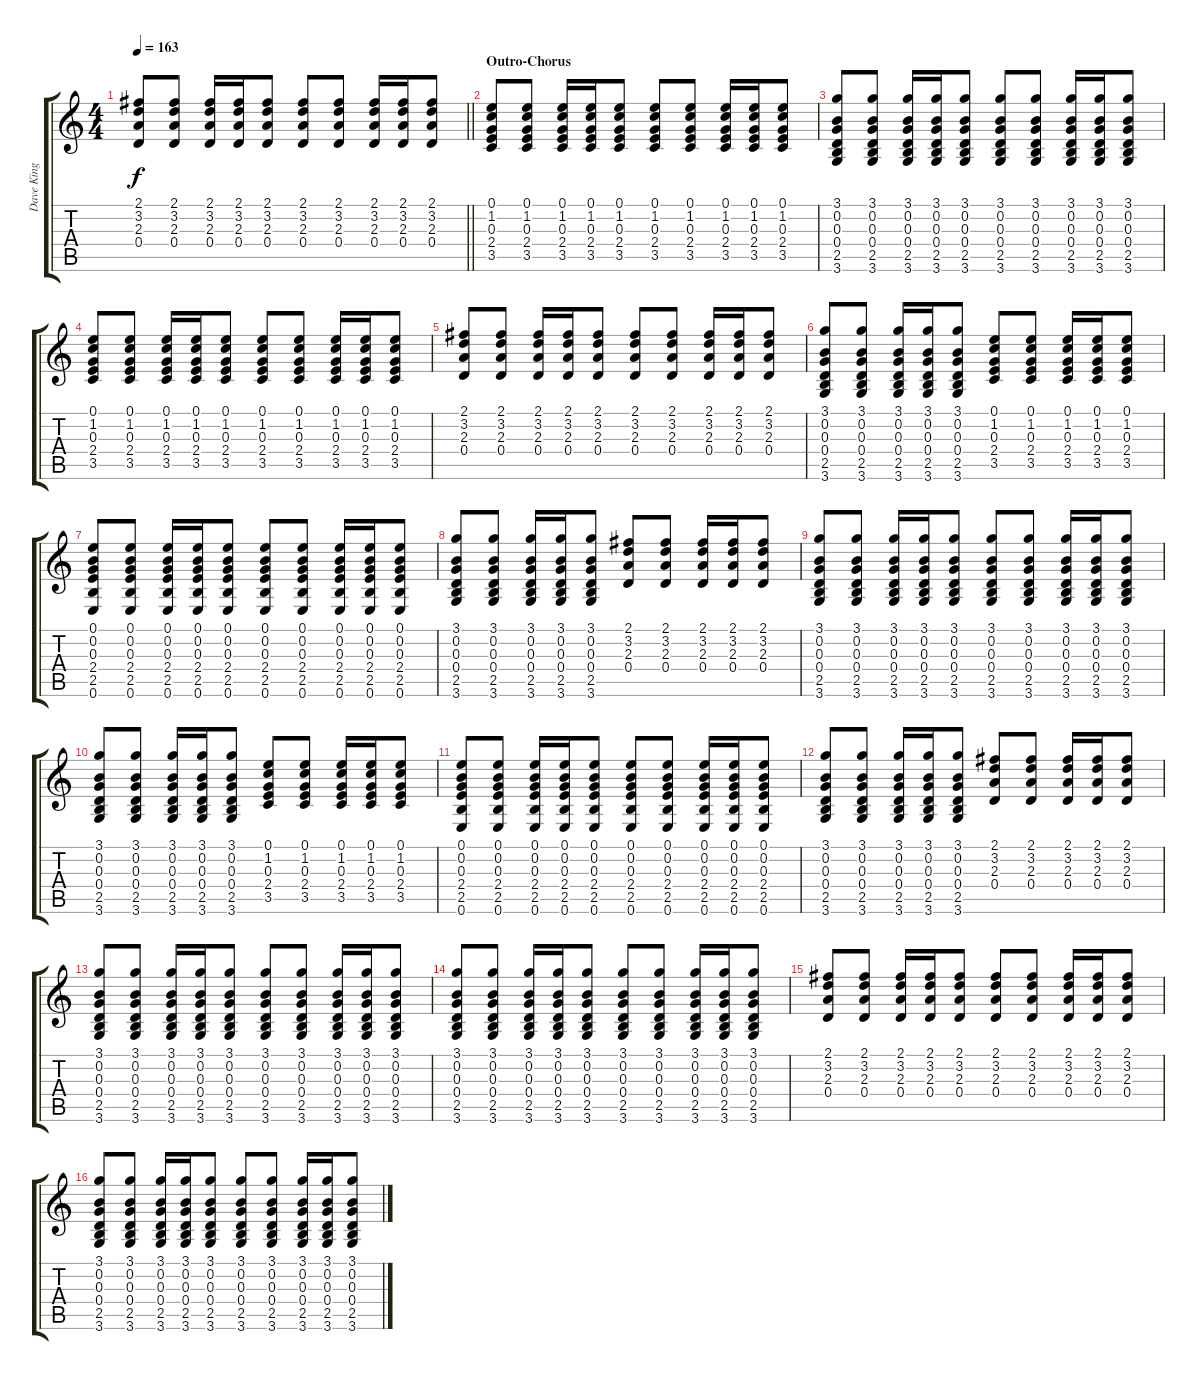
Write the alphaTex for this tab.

\track ("Dave King" "Dave King") {instrument acousticguitarsteel}
\staff {score tabs}
\tuning (E4 B3 G3 D3 A2 E2) {hide}
\ts (4 4)
\tempo 163
\clef g2
\barLineRight lightlight
\ks c
(2.1 3.2 2.3 0.4).8{dy f} (2.1 3.2 2.3 0.4).8 (2.1 3.2 2.3 0.4).16 (2.1 3.2 2.3 0.4).16 (2.1 3.2 2.3 0.4).8 (2.1 3.2 2.3 0.4).8 (2.1 3.2 2.3 0.4).8 (2.1 3.2 2.3 0.4).16 (2.1 3.2 2.3 0.4).16 (2.1 3.2 2.3 0.4).8 |
\section ("" "Outro-Chorus")
(0.1 1.2 0.3 2.4 3.5).8 (0.1 1.2 0.3 2.4 3.5).8 (0.1 1.2 0.3 2.4 3.5).16 (0.1 1.2 0.3 2.4 3.5).16 (0.1 1.2 0.3 2.4 3.5).8 (0.1 1.2 0.3 2.4 3.5).8 (0.1 1.2 0.3 2.4 3.5).8 (0.1 1.2 0.3 2.4 3.5).16 (0.1 1.2 0.3 2.4 3.5).16 (0.1 1.2 0.3 2.4 3.5).8 |
(3.1 0.2 0.3 0.4 2.5 3.6).8 (3.1 0.2 0.3 0.4 2.5 3.6).8 (3.1 0.2 0.3 0.4 2.5 3.6).16 (3.1 0.2 0.3 0.4 2.5 3.6).16 (3.1 0.2 0.3 0.4 2.5 3.6).8 (3.1 0.2 0.3 0.4 2.5 3.6).8 (3.1 0.2 0.3 0.4 2.5 3.6).8 (3.1 0.2 0.3 0.4 2.5 3.6).16 (3.1 0.2 0.3 0.4 2.5 3.6).16 (3.1 0.2 0.3 0.4 2.5 3.6).8 |
(0.1 1.2 0.3 2.4 3.5).8 (0.1 1.2 0.3 2.4 3.5).8 (0.1 1.2 0.3 2.4 3.5).16 (0.1 1.2 0.3 2.4 3.5).16 (0.1 1.2 0.3 2.4 3.5).8 (0.1 1.2 0.3 2.4 3.5).8 (0.1 1.2 0.3 2.4 3.5).8 (0.1 1.2 0.3 2.4 3.5).16 (0.1 1.2 0.3 2.4 3.5).16 (0.1 1.2 0.3 2.4 3.5).8 |
(2.1 3.2 2.3 0.4).8 (2.1 3.2 2.3 0.4).8 (2.1 3.2 2.3 0.4).16 (2.1 3.2 2.3 0.4).16 (2.1 3.2 2.3 0.4).8 (2.1 3.2 2.3 0.4).8 (2.1 3.2 2.3 0.4).8 (2.1 3.2 2.3 0.4).16 (2.1 3.2 2.3 0.4).16 (2.1 3.2 2.3 0.4).8 |
(3.1 0.2 0.3 0.4 2.5 3.6).8 (3.1 0.2 0.3 0.4 2.5 3.6).8 (3.1 0.2 0.3 0.4 2.5 3.6).16 (3.1 0.2 0.3 0.4 2.5 3.6).16 (3.1 0.2 0.3 0.4 2.5 3.6).8 (0.1 1.2 0.3 2.4 3.5).8 (0.1 1.2 0.3 2.4 3.5).8 (0.1 1.2 0.3 2.4 3.5).16 (0.1 1.2 0.3 2.4 3.5).16 (0.1 1.2 0.3 2.4 3.5).8 |
(0.1 0.2 0.3 2.4 2.5 0.6).8 (0.1 0.2 0.3 2.4 2.5 0.6).8 (0.1 0.2 0.3 2.4 2.5 0.6).16 (0.1 0.2 0.3 2.4 2.5 0.6).16 (0.1 0.2 0.3 2.4 2.5 0.6).8 (0.1 0.2 0.3 2.4 2.5 0.6).8 (0.1 0.2 0.3 2.4 2.5 0.6).8 (0.1 0.2 0.3 2.4 2.5 0.6).16 (0.1 0.2 0.3 2.4 2.5 0.6).16 (0.1 0.2 0.3 2.4 2.5 0.6).8 |
(3.1 0.2 0.3 0.4 2.5 3.6).8 (3.1 0.2 0.3 0.4 2.5 3.6).8 (3.1 0.2 0.3 0.4 2.5 3.6).16 (3.1 0.2 0.3 0.4 2.5 3.6).16 (3.1 0.2 0.3 0.4 2.5 3.6).8 (2.1 3.2 2.3 0.4).8 (2.1 3.2 2.3 0.4).8 (2.1 3.2 2.3 0.4).16 (2.1 3.2 2.3 0.4).16 (2.1 3.2 2.3 0.4).8 |
(3.1 0.2 0.3 0.4 2.5 3.6).8 (3.1 0.2 0.3 0.4 2.5 3.6).8 (3.1 0.2 0.3 0.4 2.5 3.6).16 (3.1 0.2 0.3 0.4 2.5 3.6).16 (3.1 0.2 0.3 0.4 2.5 3.6).8 (3.1 0.2 0.3 0.4 2.5 3.6).8 (3.1 0.2 0.3 0.4 2.5 3.6).8 (3.1 0.2 0.3 0.4 2.5 3.6).16 (3.1 0.2 0.3 0.4 2.5 3.6).16 (3.1 0.2 0.3 0.4 2.5 3.6).8 |
(3.1 0.2 0.3 0.4 2.5 3.6).8 (3.1 0.2 0.3 0.4 2.5 3.6).8 (3.1 0.2 0.3 0.4 2.5 3.6).16 (3.1 0.2 0.3 0.4 2.5 3.6).16 (3.1 0.2 0.3 0.4 2.5 3.6).8 (0.1 1.2 0.3 2.4 3.5).8 (0.1 1.2 0.3 2.4 3.5).8 (0.1 1.2 0.3 2.4 3.5).16 (0.1 1.2 0.3 2.4 3.5).16 (0.1 1.2 0.3 2.4 3.5).8 |
(0.1 0.2 0.3 2.4 2.5 0.6).8 (0.1 0.2 0.3 2.4 2.5 0.6).8 (0.1 0.2 0.3 2.4 2.5 0.6).16 (0.1 0.2 0.3 2.4 2.5 0.6).16 (0.1 0.2 0.3 2.4 2.5 0.6).8 (0.1 0.2 0.3 2.4 2.5 0.6).8 (0.1 0.2 0.3 2.4 2.5 0.6).8 (0.1 0.2 0.3 2.4 2.5 0.6).16 (0.1 0.2 0.3 2.4 2.5 0.6).16 (0.1 0.2 0.3 2.4 2.5 0.6).8 |
(3.1 0.2 0.3 0.4 2.5 3.6).8 (3.1 0.2 0.3 0.4 2.5 3.6).8 (3.1 0.2 0.3 0.4 2.5 3.6).16 (3.1 0.2 0.3 0.4 2.5 3.6).16 (3.1 0.2 0.3 0.4 2.5 3.6).8 (2.1 3.2 2.3 0.4).8 (2.1 3.2 2.3 0.4).8 (2.1 3.2 2.3 0.4).16 (2.1 3.2 2.3 0.4).16 (2.1 3.2 2.3 0.4).8 |
(3.1 0.2 0.3 0.4 2.5 3.6).8 (3.1 0.2 0.3 0.4 2.5 3.6).8 (3.1 0.2 0.3 0.4 2.5 3.6).16 (3.1 0.2 0.3 0.4 2.5 3.6).16 (3.1 0.2 0.3 0.4 2.5 3.6).8 (3.1 0.2 0.3 0.4 2.5 3.6).8 (3.1 0.2 0.3 0.4 2.5 3.6).8 (3.1 0.2 0.3 0.4 2.5 3.6).16 (3.1 0.2 0.3 0.4 2.5 3.6).16 (3.1 0.2 0.3 0.4 2.5 3.6).8 |
(3.1 0.2 0.3 0.4 2.5 3.6).8 (3.1 0.2 0.3 0.4 2.5 3.6).8 (3.1 0.2 0.3 0.4 2.5 3.6).16 (3.1 0.2 0.3 0.4 2.5 3.6).16 (3.1 0.2 0.3 0.4 2.5 3.6).8 (3.1 0.2 0.3 0.4 2.5 3.6).8 (3.1 0.2 0.3 0.4 2.5 3.6).8 (3.1 0.2 0.3 0.4 2.5 3.6).16 (3.1 0.2 0.3 0.4 2.5 3.6).16 (3.1 0.2 0.3 0.4 2.5 3.6).8 |
(2.1 3.2 2.3 0.4).8 (2.1 3.2 2.3 0.4).8 (2.1 3.2 2.3 0.4).16 (2.1 3.2 2.3 0.4).16 (2.1 3.2 2.3 0.4).8 (2.1 3.2 2.3 0.4).8 (2.1 3.2 2.3 0.4).8 (2.1 3.2 2.3 0.4).16 (2.1 3.2 2.3 0.4).16 (2.1 3.2 2.3 0.4).8 |
(3.1 0.2 0.3 0.4 2.5 3.6).8 (3.1 0.2 0.3 0.4 2.5 3.6).8 (3.1 0.2 0.3 0.4 2.5 3.6).16 (3.1 0.2 0.3 0.4 2.5 3.6).16 (3.1 0.2 0.3 0.4 2.5 3.6).8 (3.1 0.2 0.3 0.4 2.5 3.6).8 (3.1 0.2 0.3 0.4 2.5 3.6).8 (3.1 0.2 0.3 0.4 2.5 3.6).16 (3.1 0.2 0.3 0.4 2.5 3.6).16 (3.1 0.2 0.3 0.4 2.5 3.6).8
